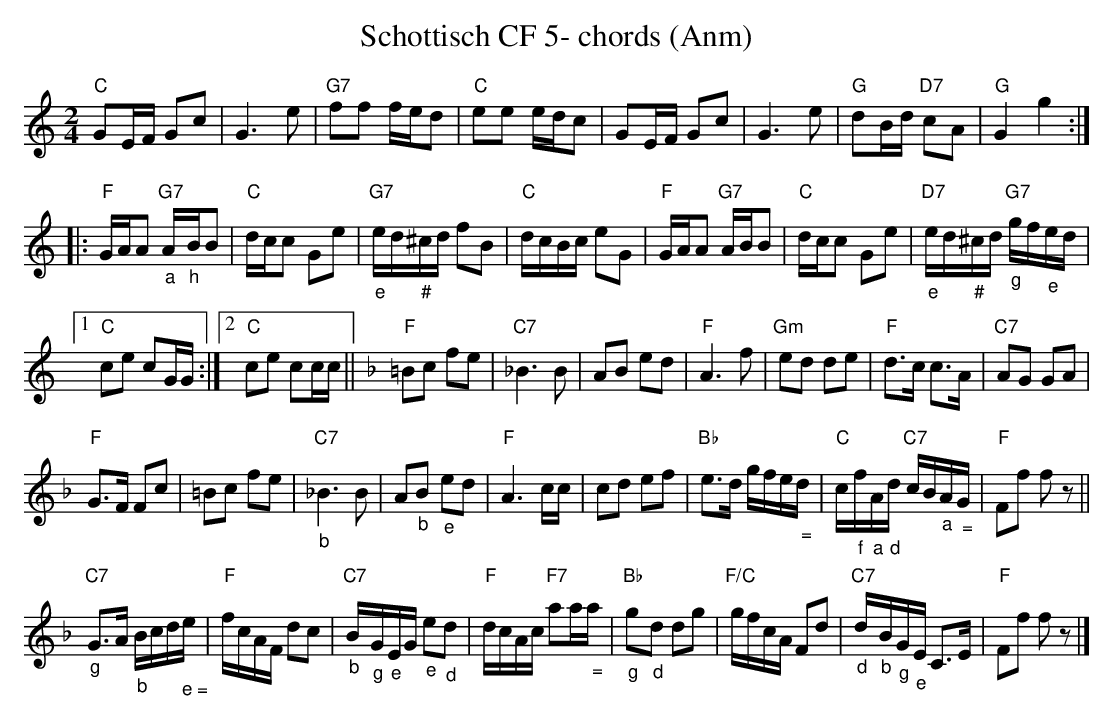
X:1
T:Schottisch CF 5- chords (Anm)
M:2/4
L:1/16
K:Cmaj%%MIDI gchordon
"C"G2EF G2c2 | G6e2 | "G7"f2f2 fed2 | "C"e2e2 edc2 | G2EF G2c2 | G6e2 | "G"d2Bd "D7"c2A2 | \
"G"G4g4 ::
 "F"GAA2 "G7""_a"A"_h"BB2 | "C"dcc2 G2e2 | "G7""_e"ed"_#"^cd f2B2 | "C"dcBc e2G2 | "F"GAA2 "G7"ABB2 | "C"dcc2 G2e2 | \
"D7""_e"ed"_#"^cd "G7""_g"gf"_e"ed |1
 "C"c2e2 c2GG :|2 "C"c2e2 c2cc || [K:Fmaj] "F"=B2c2 f2e2 | "C7"_B6B2 | A2B2 e2d2 | "F"A6f2 | \
[L:1/8] "Gm"ed de | "F"d>c c>A | "C7"AG GA |
 "F"G>F Fc | =Bc fe | "C7""_b"_B3B | A"_b"B "_e"ed | \
"F"A3c/2c/2 | cd ef | "Bb"e>d g/2f/2e/2"_ ="d/2 | "C"c/2"_f"f/2"_a"A/2"_d"d/2 "C7"c/2B/2"_a"A/2"_ ="G/2 | "F"Ff fz ||
 [L:1/16] "C7""_g"G2>A2 "_b"Bcd"_ e ="e | "F"fcAF d2c2 | \
"C7""_b"B"_g"G"_e"EG "_e"e2"_d"d2 | "F"dcAc "F7"a2a"_ ="a | "Bb""_g"g2"_d"d2 d2g2 | "F/C"gfcA F2d2 | "C7""_d"d"_b"B"_g"G"_e"E C3E | "F"F2f2 f2z2 |]
